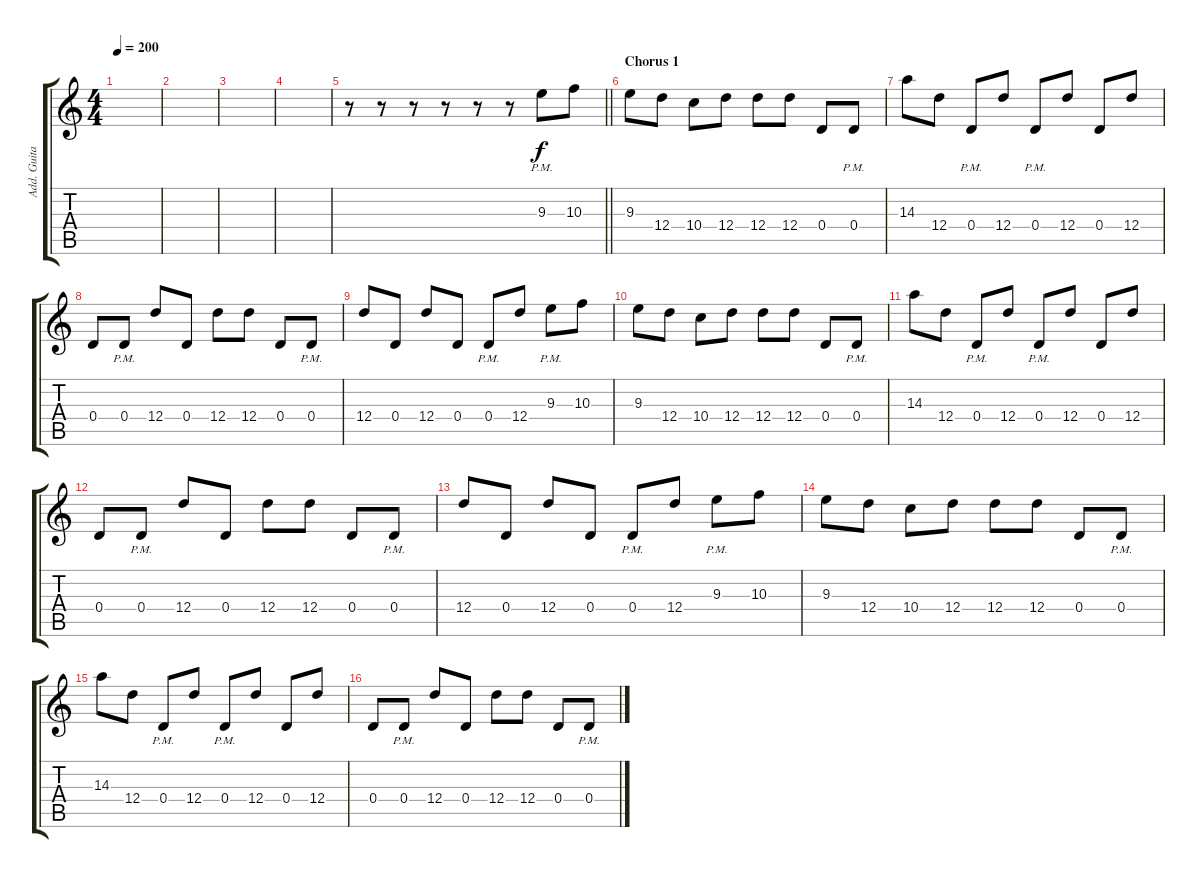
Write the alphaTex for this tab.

\track ("Add. Guitar 1" "Add. Guita") {instrument distortionguitar}
\staff {score tabs}
\tuning (E4 B3 G3 D3 A2 D2) {hide}
\ts (4 4)
\tempo 200
\clef g2
\ks c
|
|
|
|
\barLineRight lightlight
r.8{balance 3} r.8 r.8 r.8 r.8 r.8 9.3{pm}.8 10.3.8 |
\section ("" "Chorus 1")
9.3.8 12.4.8 10.4.8 12.4.8 12.4.8 12.4.8 0.4.8 0.4{pm}.8 |
14.3.8 12.4.8 0.4{pm}.8 12.4.8 0.4{pm}.8 12.4.8 0.4.8 12.4.8 |
0.4.8 0.4{pm}.8 12.4.8 0.4.8 12.4.8 12.4.8 0.4.8 0.4{pm}.8 |
12.4.8 0.4.8 12.4.8 0.4.8 0.4{pm}.8 12.4.8 9.3{pm}.8 10.3.8 |
9.3.8 12.4.8 10.4.8 12.4.8 12.4.8 12.4.8 0.4.8 0.4{pm}.8 |
14.3.8 12.4.8 0.4{pm}.8 12.4.8 0.4{pm}.8 12.4.8 0.4.8 12.4.8 |
0.4.8 0.4{pm}.8 12.4.8 0.4.8 12.4.8 12.4.8 0.4.8 0.4{pm}.8 |
12.4.8 0.4.8 12.4.8 0.4.8 0.4{pm}.8 12.4.8 9.3{pm}.8 10.3.8 |
9.3.8 12.4.8 10.4.8 12.4.8 12.4.8 12.4.8 0.4.8 0.4{pm}.8 |
14.3.8 12.4.8 0.4{pm}.8 12.4.8 0.4{pm}.8 12.4.8 0.4.8 12.4.8 |
0.4.8 0.4{pm}.8 12.4.8 0.4.8 12.4.8 12.4.8 0.4.8 0.4{pm}.8
